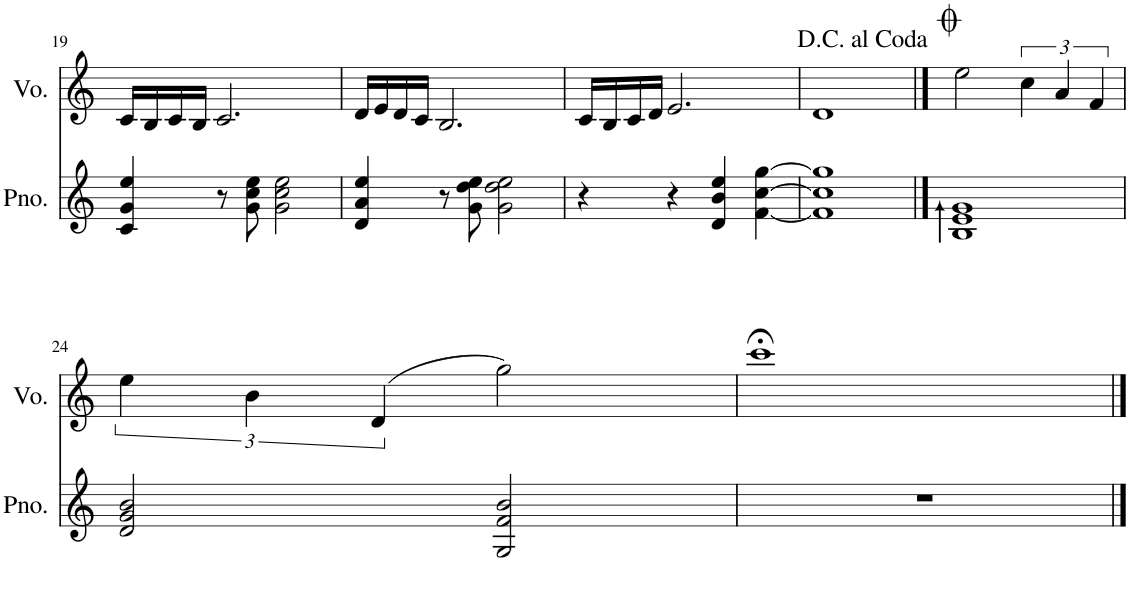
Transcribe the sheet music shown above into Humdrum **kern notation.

**kern	**kern
*part2	*part1
*staff2	*staff1
*I"Piano	*I"Voice
*I'Pno.	*I'Vo.
!!LO:PB:g=z
*clefG2	*clefG2
*	*Trd1c2
*k[]	*k[]
*M2/2	*M2/2
*met(c|)	*met(c|)
=19	=19
4c/ 4g/ 4ee/	16c/LL
.	16B/
.	16c/
.	16B/JJ
8r	2.c/
8g\ 8cc\ 8ee\	.
2g\ 2cc\ 2ee\	.
=20	=20
4d/ 4a/ 4ee/	16d/LL
.	16e/
.	16d/
.	16c/JJ
8r	2.B/
8g\ 8dd\ 8ee\	.
2g\ 2dd\ 2ee\	.
=21	=21
4r	16c/LL
.	16B/
.	16c/
.	16d/JJ
4r	2.e/
4d/ 4b/ 4ee/	.
[4f\ [4cc\ [4gg\	.
=22	=22
1f] 1cc] 1gg]	1d
==23	==23
1B: 1e: 1g:	2ee\
.	6cc\
.	6a/
.	6f/
!!LO:LB:g=z
=24	=24
2d/ 2g/ 2b/	6ee\
.	6b\
.	(6d/
2G/ 2f/ 2b/	2gg\)
=25	=25
1r	1ccc;<
==	==
*-	*-
